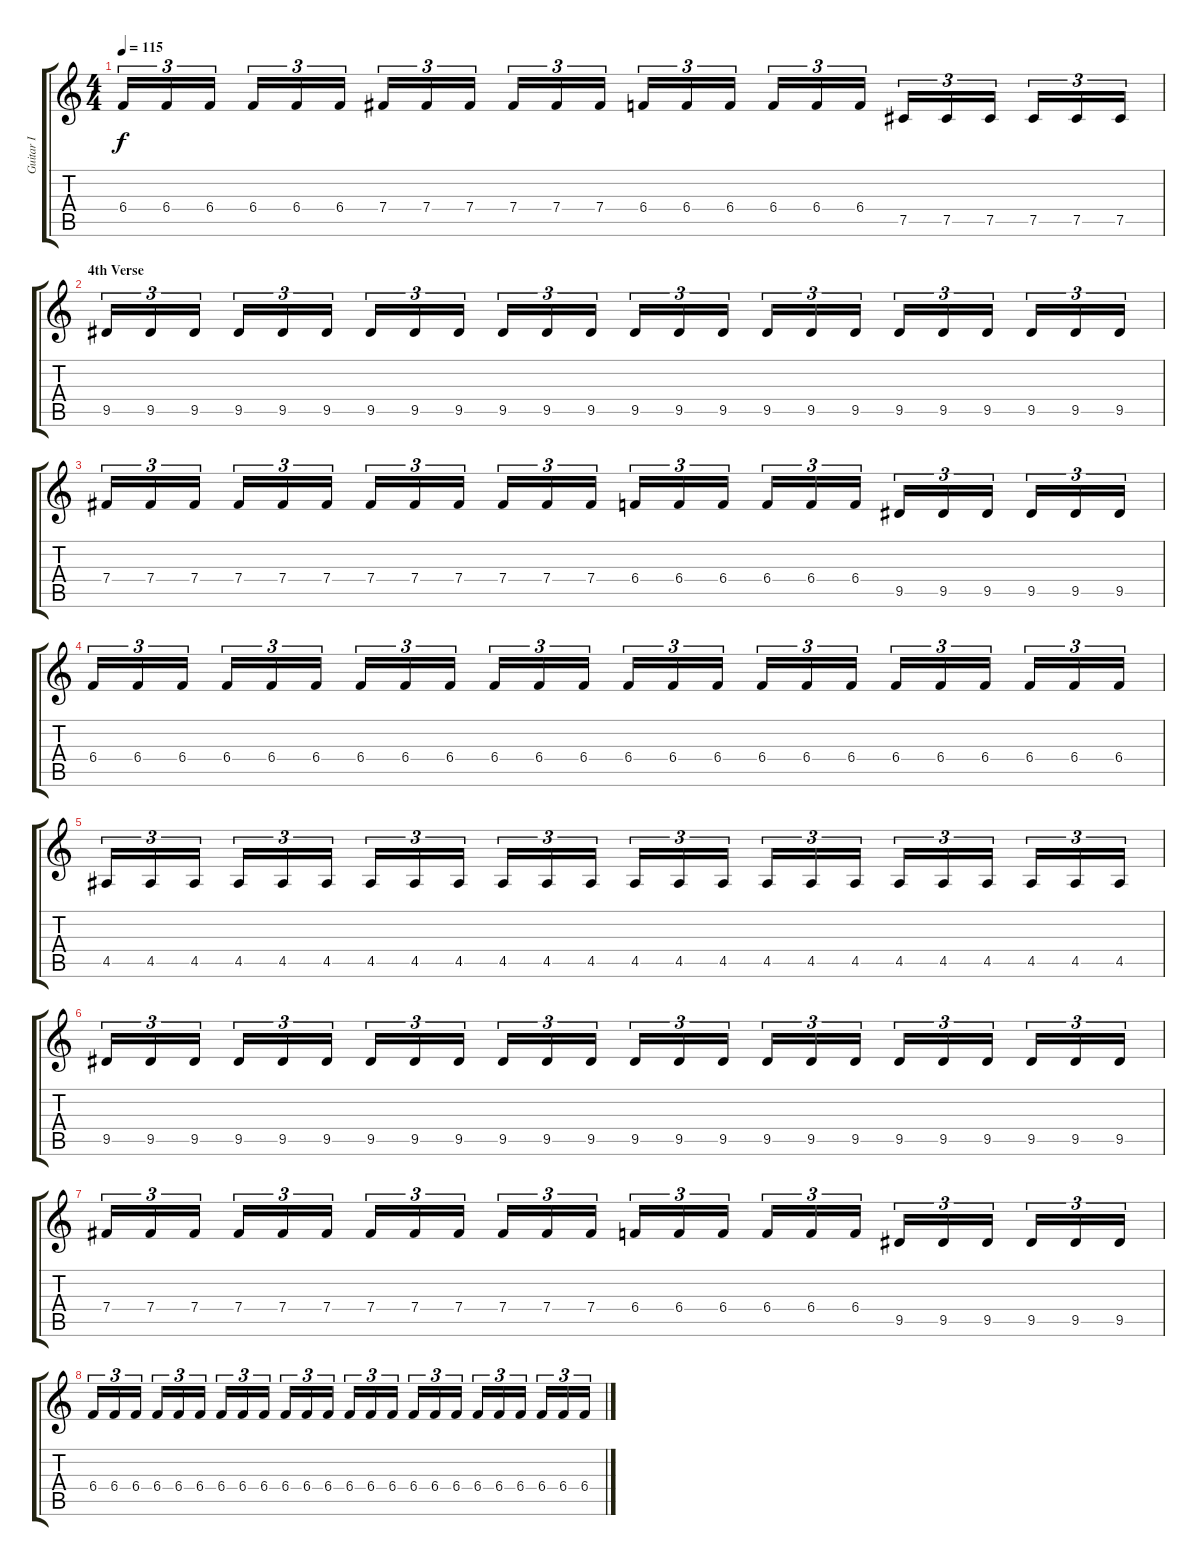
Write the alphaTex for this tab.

\track ("Guitar I" "Guitar I") {instrument distortionguitar}
\staff {score tabs}
\tuning (Db4 Ab3 E3 B2 Gb2 B1) {hide}
\ts (4 4)
\tempo 115
\clef g2
\ks c
6.4.16{tu (3 2) dy f} 6.4.16{tu (3 2)} 6.4.16{tu (3 2)} 6.4.16{tu (3 2)} 6.4.16{tu (3 2)} 6.4.16{tu (3 2)} 7.4.16{tu (3 2)} 7.4.16{tu (3 2)} 7.4.16{tu (3 2)} 7.4.16{tu (3 2)} 7.4.16{tu (3 2)} 7.4.16{tu (3 2)} 6.4.16{tu (3 2)} 6.4.16{tu (3 2)} 6.4.16{tu (3 2)} 6.4.16{tu (3 2)} 6.4.16{tu (3 2)} 6.4.16{tu (3 2)} 7.5.16{tu (3 2)} 7.5.16{tu (3 2)} 7.5.16{tu (3 2)} 7.5.16{tu (3 2)} 7.5.16{tu (3 2)} 7.5.16{tu (3 2)} |
\section ("" "4th Verse")
9.5.16{tu (3 2)} 9.5.16{tu (3 2)} 9.5.16{tu (3 2)} 9.5.16{tu (3 2)} 9.5.16{tu (3 2)} 9.5.16{tu (3 2)} 9.5.16{tu (3 2)} 9.5.16{tu (3 2)} 9.5.16{tu (3 2)} 9.5.16{tu (3 2)} 9.5.16{tu (3 2)} 9.5.16{tu (3 2)} 9.5.16{tu (3 2)} 9.5.16{tu (3 2)} 9.5.16{tu (3 2)} 9.5.16{tu (3 2)} 9.5.16{tu (3 2)} 9.5.16{tu (3 2)} 9.5.16{tu (3 2)} 9.5.16{tu (3 2)} 9.5.16{tu (3 2)} 9.5.16{tu (3 2)} 9.5.16{tu (3 2)} 9.5.16{tu (3 2)} |
7.4.16{tu (3 2)} 7.4.16{tu (3 2)} 7.4.16{tu (3 2)} 7.4.16{tu (3 2)} 7.4.16{tu (3 2)} 7.4.16{tu (3 2)} 7.4.16{tu (3 2)} 7.4.16{tu (3 2)} 7.4.16{tu (3 2)} 7.4.16{tu (3 2)} 7.4.16{tu (3 2)} 7.4.16{tu (3 2)} 6.4.16{tu (3 2)} 6.4.16{tu (3 2)} 6.4.16{tu (3 2)} 6.4.16{tu (3 2)} 6.4.16{tu (3 2)} 6.4.16{tu (3 2)} 9.5.16{tu (3 2)} 9.5.16{tu (3 2)} 9.5.16{tu (3 2)} 9.5.16{tu (3 2)} 9.5.16{tu (3 2)} 9.5.16{tu (3 2)} |
6.4.16{tu (3 2)} 6.4.16{tu (3 2)} 6.4.16{tu (3 2)} 6.4.16{tu (3 2)} 6.4.16{tu (3 2)} 6.4.16{tu (3 2)} 6.4.16{tu (3 2)} 6.4.16{tu (3 2)} 6.4.16{tu (3 2)} 6.4.16{tu (3 2)} 6.4.16{tu (3 2)} 6.4.16{tu (3 2)} 6.4.16{tu (3 2)} 6.4.16{tu (3 2)} 6.4.16{tu (3 2)} 6.4.16{tu (3 2)} 6.4.16{tu (3 2)} 6.4.16{tu (3 2)} 6.4.16{tu (3 2)} 6.4.16{tu (3 2)} 6.4.16{tu (3 2)} 6.4.16{tu (3 2)} 6.4.16{tu (3 2)} 6.4.16{tu (3 2)} |
4.5.16{tu (3 2)} 4.5.16{tu (3 2)} 4.5.16{tu (3 2)} 4.5.16{tu (3 2)} 4.5.16{tu (3 2)} 4.5.16{tu (3 2)} 4.5.16{tu (3 2)} 4.5.16{tu (3 2)} 4.5.16{tu (3 2)} 4.5.16{tu (3 2)} 4.5.16{tu (3 2)} 4.5.16{tu (3 2)} 4.5.16{tu (3 2)} 4.5.16{tu (3 2)} 4.5.16{tu (3 2)} 4.5.16{tu (3 2)} 4.5.16{tu (3 2)} 4.5.16{tu (3 2)} 4.5.16{tu (3 2)} 4.5.16{tu (3 2)} 4.5.16{tu (3 2)} 4.5.16{tu (3 2)} 4.5.16{tu (3 2)} 4.5.16{tu (3 2)} |
9.5.16{tu (3 2)} 9.5.16{tu (3 2)} 9.5.16{tu (3 2)} 9.5.16{tu (3 2)} 9.5.16{tu (3 2)} 9.5.16{tu (3 2)} 9.5.16{tu (3 2)} 9.5.16{tu (3 2)} 9.5.16{tu (3 2)} 9.5.16{tu (3 2)} 9.5.16{tu (3 2)} 9.5.16{tu (3 2)} 9.5.16{tu (3 2)} 9.5.16{tu (3 2)} 9.5.16{tu (3 2)} 9.5.16{tu (3 2)} 9.5.16{tu (3 2)} 9.5.16{tu (3 2)} 9.5.16{tu (3 2)} 9.5.16{tu (3 2)} 9.5.16{tu (3 2)} 9.5.16{tu (3 2)} 9.5.16{tu (3 2)} 9.5.16{tu (3 2)} |
7.4.16{tu (3 2)} 7.4.16{tu (3 2)} 7.4.16{tu (3 2)} 7.4.16{tu (3 2)} 7.4.16{tu (3 2)} 7.4.16{tu (3 2)} 7.4.16{tu (3 2)} 7.4.16{tu (3 2)} 7.4.16{tu (3 2)} 7.4.16{tu (3 2)} 7.4.16{tu (3 2)} 7.4.16{tu (3 2)} 6.4.16{tu (3 2)} 6.4.16{tu (3 2)} 6.4.16{tu (3 2)} 6.4.16{tu (3 2)} 6.4.16{tu (3 2)} 6.4.16{tu (3 2)} 9.5.16{tu (3 2)} 9.5.16{tu (3 2)} 9.5.16{tu (3 2)} 9.5.16{tu (3 2)} 9.5.16{tu (3 2)} 9.5.16{tu (3 2)} |
6.4.16{tu (3 2)} 6.4.16{tu (3 2)} 6.4.16{tu (3 2)} 6.4.16{tu (3 2)} 6.4.16{tu (3 2)} 6.4.16{tu (3 2)} 6.4.16{tu (3 2)} 6.4.16{tu (3 2)} 6.4.16{tu (3 2)} 6.4.16{tu (3 2)} 6.4.16{tu (3 2)} 6.4.16{tu (3 2)} 6.4.16{tu (3 2)} 6.4.16{tu (3 2)} 6.4.16{tu (3 2)} 6.4.16{tu (3 2)} 6.4.16{tu (3 2)} 6.4.16{tu (3 2)} 6.4.16{tu (3 2)} 6.4.16{tu (3 2)} 6.4.16{tu (3 2)} 6.4.16{tu (3 2)} 6.4.16{tu (3 2)} 6.4.16{tu (3 2)}
